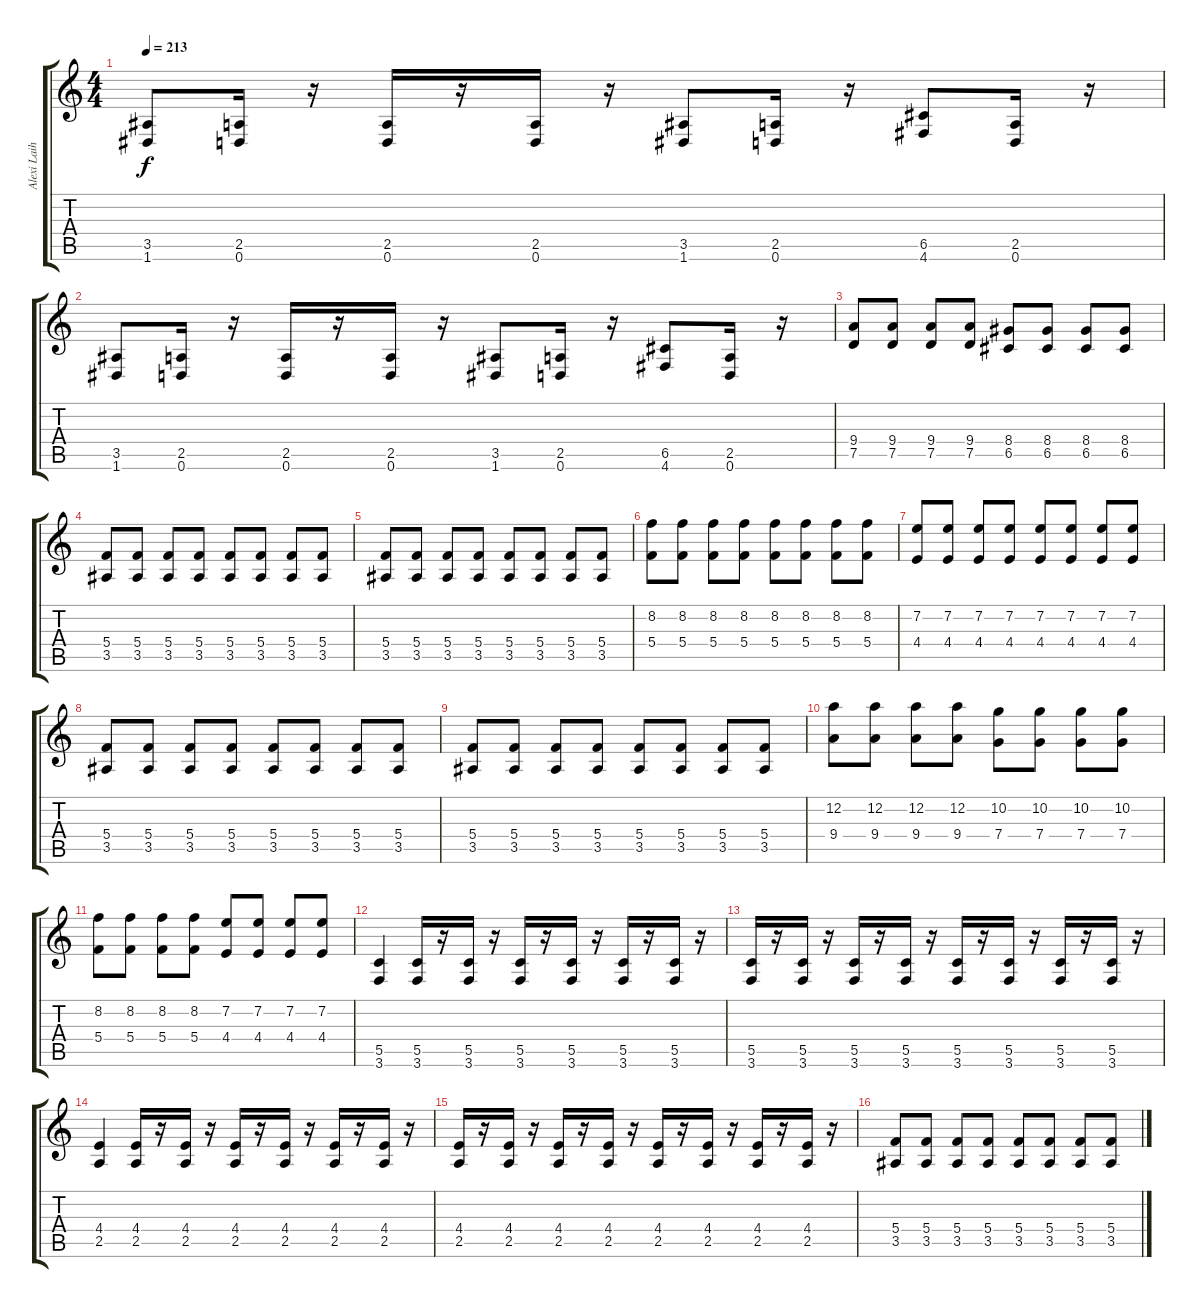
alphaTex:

\track ("Alexi Laiho" "Alexi Laih") {instrument distortionguitar}
\staff {score tabs}
\tuning (D4 A3 F3 C3 G2 D2) {hide}
\ts (4 4)
\tempo 213
\clef g2
\ks c
(3.5 1.6).8{dy f} (2.5 0.6).16 r.16 (2.5 0.6).16 r.16 (2.5 0.6).16 r.16 (3.5 1.6).8 (2.5 0.6).16 r.16 (6.5 4.6).8 (2.5 0.6).16 r.16 |
(3.5 1.6).8 (2.5 0.6).16 r.16 (2.5 0.6).16 r.16 (2.5 0.6).16 r.16 (3.5 1.6).8 (2.5 0.6).16 r.16 (6.5 4.6).8 (2.5 0.6).16 r.16 |
(9.4 7.5).8 (9.4 7.5).8 (9.4 7.5).8 (9.4 7.5).8 (8.4 6.5).8 (8.4 6.5).8 (8.4 6.5).8 (8.4 6.5).8 |
(5.4 3.5).8 (5.4 3.5).8 (5.4 3.5).8 (5.4 3.5).8 (5.4 3.5).8 (5.4 3.5).8 (5.4 3.5).8 (5.4 3.5).8 |
(5.4 3.5).8 (5.4 3.5).8 (5.4 3.5).8 (5.4 3.5).8 (5.4 3.5).8 (5.4 3.5).8 (5.4 3.5).8 (5.4 3.5).8 |
(8.2 5.4).8 (8.2 5.4).8 (8.2 5.4).8 (8.2 5.4).8 (8.2 5.4).8 (8.2 5.4).8 (8.2 5.4).8 (8.2 5.4).8 |
(7.2 4.4).8 (7.2 4.4).8 (7.2 4.4).8 (7.2 4.4).8 (7.2 4.4).8 (7.2 4.4).8 (7.2 4.4).8 (7.2 4.4).8 |
(5.4 3.5).8 (5.4 3.5).8 (5.4 3.5).8 (5.4 3.5).8 (5.4 3.5).8 (5.4 3.5).8 (5.4 3.5).8 (5.4 3.5).8 |
(5.4 3.5).8 (5.4 3.5).8 (5.4 3.5).8 (5.4 3.5).8 (5.4 3.5).8 (5.4 3.5).8 (5.4 3.5).8 (5.4 3.5).8 |
(12.2 9.4).8 (12.2 9.4).8 (12.2 9.4).8 (12.2 9.4).8 (10.2 7.4).8 (10.2 7.4).8 (10.2 7.4).8 (10.2 7.4).8 |
(8.2 5.4).8 (8.2 5.4).8 (8.2 5.4).8 (8.2 5.4).8 (7.2 4.4).8 (7.2 4.4).8 (7.2 4.4).8 (7.2 4.4).8 |
(5.5 3.6).4 (5.5 3.6).16 r.16 (5.5 3.6).16 r.16 (5.5 3.6).16 r.16 (5.5 3.6).16 r.16 (5.5 3.6).16 r.16 (5.5 3.6).16 r.16 |
(5.5 3.6).16 r.16 (5.5 3.6).16 r.16 (5.5 3.6).16 r.16 (5.5 3.6).16 r.16 (5.5 3.6).16 r.16 (5.5 3.6).16 r.16 (5.5 3.6).16 r.16 (5.5 3.6).16 r.16 |
(4.4 2.5).4 (4.4 2.5).16 r.16 (4.4 2.5).16 r.16 (4.4 2.5).16 r.16 (4.4 2.5).16 r.16 (4.4 2.5).16 r.16 (4.4 2.5).16 r.16 |
(4.4 2.5).16 r.16 (4.4 2.5).16 r.16 (4.4 2.5).16 r.16 (4.4 2.5).16 r.16 (4.4 2.5).16 r.16 (4.4 2.5).16 r.16 (4.4 2.5).16 r.16 (4.4 2.5).16 r.16 |
(5.4 3.5).8 (5.4 3.5).8 (5.4 3.5).8 (5.4 3.5).8 (5.4 3.5).8 (5.4 3.5).8 (5.4 3.5).8 (5.4 3.5).8
